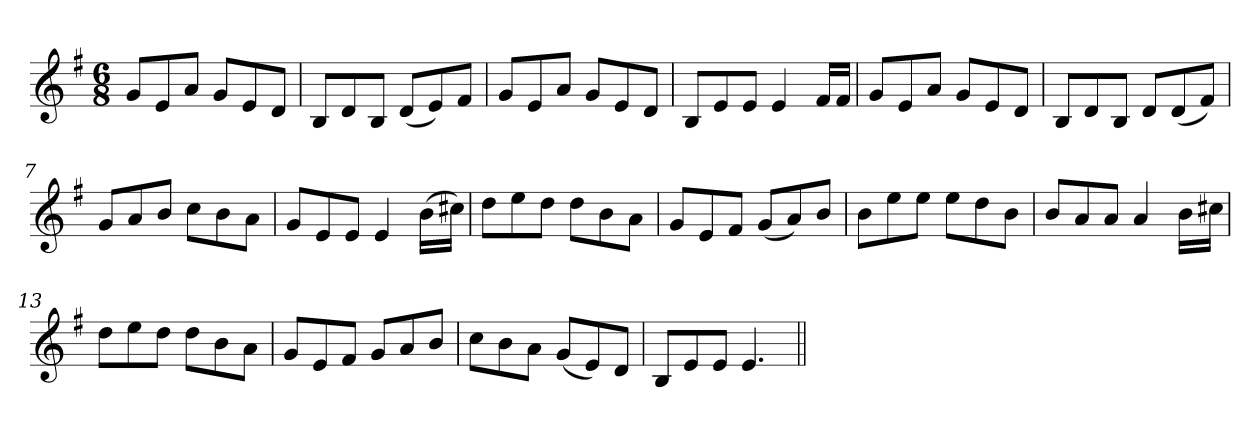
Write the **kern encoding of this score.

**kern
*part1
*staff1
*clefG2
*k[f#]
*G:
*M6/8
*MM150
=1
8g/L
8e/
8a/J
8g/L
8e/
8d/J
=2
8B/L
8d/
8B/J
(<8d/L
8e/)
8f#/J
=3
8g/L
8e/
8a/J
8g/L
8e/
8d/J
=4
8B/L
8e/
8e/J
4e/
16f#/LL
16f#/JJ
=5
8g/L
8e/
8a/J
8g/L
8e/
8d/J
=6
8B/L
8d/
8B/J
8d/L
(<8d/
8f#/J)
=7
8g/L
8a/
8b/J
8cc\L
8b\
8a\J
!!LO:LB:g=z
=8
8g/L
8e/
8e/J
4e/
(>16b\LL
16cc#X\JJ)
=9
8dd\L
8ee\
8dd\J
8dd\L
8b\
8a\J
=10
8g/L
8e/
8f#/J
(<8g/L
8a/)
8b/J
=11
8b\L
8ee\
8ee\J
8ee\L
8dd\
8b\J
=12
8b/L
8a/
8a/J
4a/
16b\LL
16cc#X\JJ
=13
8dd\L
8ee\
8dd\J
8dd\L
8b\
8a\J
=14
8g/L
8e/
8f#/J
8g/L
8a/
8b/J
!!LO:LB:g=z
=15
8cc\L
8b\
8a\J
(<8g/L
8e/)
8d/J
=16
8B/L
8e/
8e/J
4.e/
=||
*-
